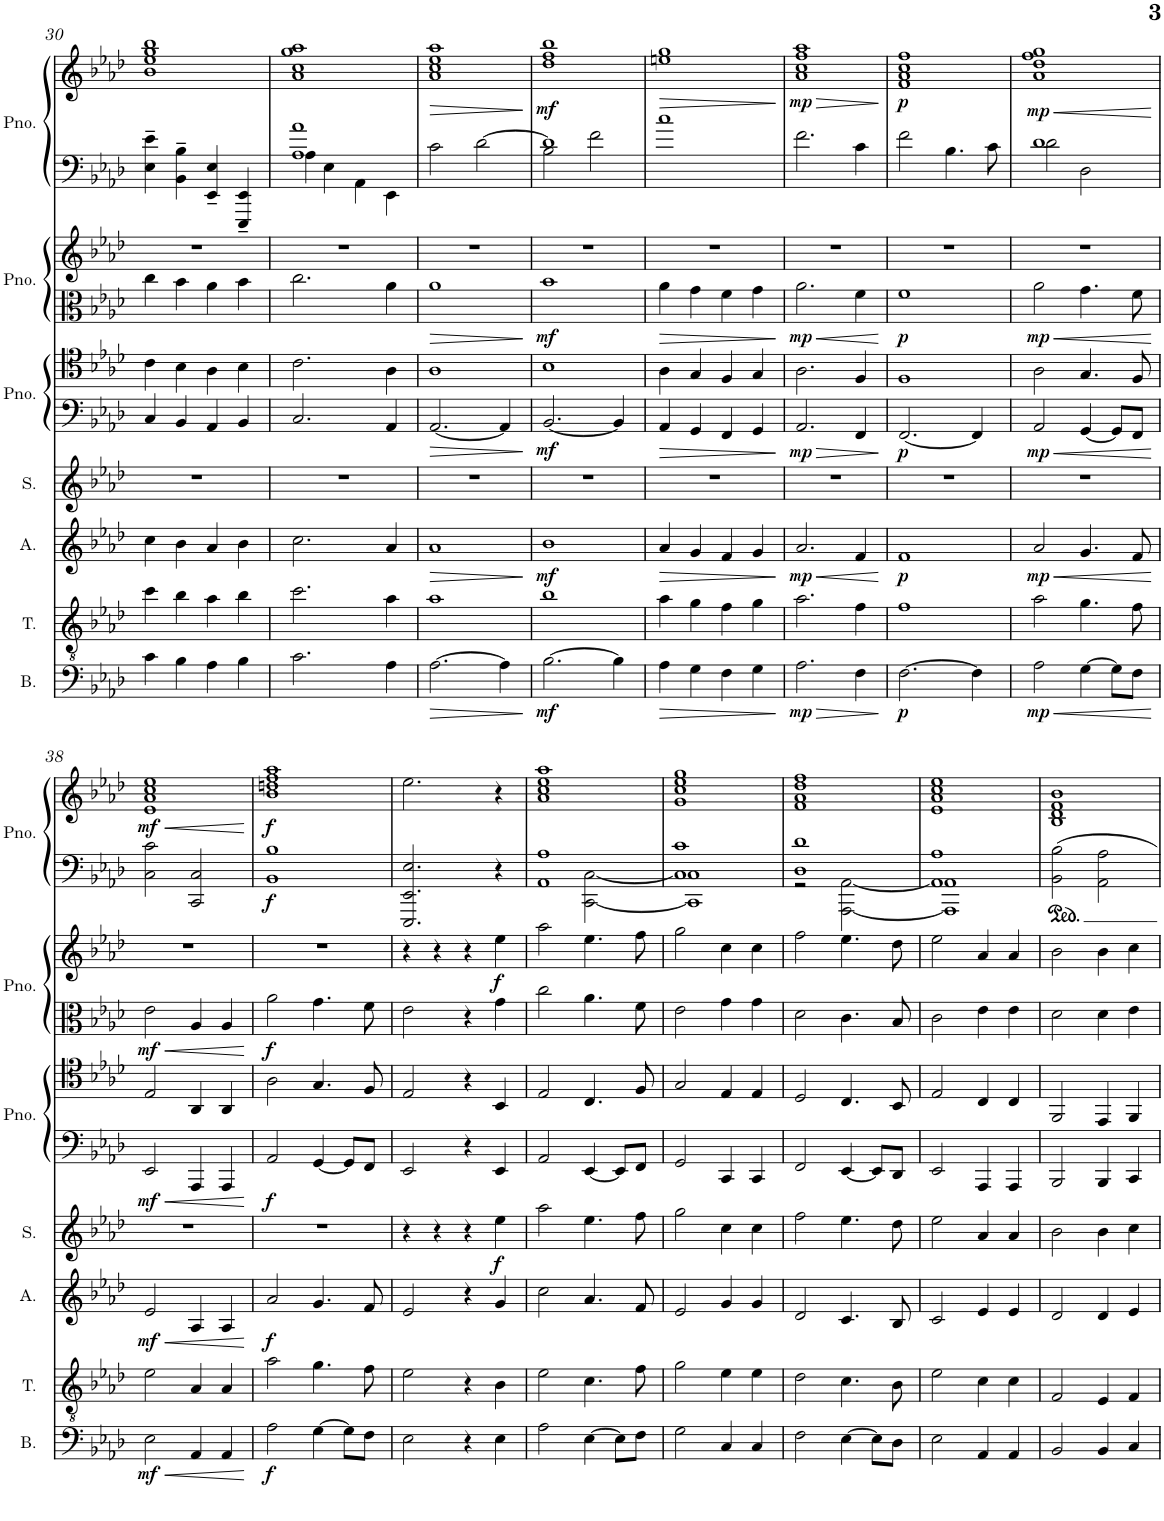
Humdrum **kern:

**kern	**dynam	**kern	**kern	**dynam	**kern	**dynam	**kern	**kern	**dynam	**kern	**kern	**dynam	**kern	**kern	**dynam
*part7	*part7	*part6	*part5	*part5	*part4	*part4	*part3	*part3	*part3	*part2	*part2	*part2	*part1	*part1	*part1
*staff10	*staff10	*staff9	*staff8	*staff8	*staff7	*staff7	*staff6	*staff5	*staff5/6	*staff4	*staff3	*staff3/4	*staff2	*staff1	*staff1/2
*I"Bass	*	*I"Tenor	*I"Alto	*	*I"Soprano	*	*I"Piano	*	*	*I"Piano	*	*	*I"Piano	*	*
*I'B.	*	*I'T.	*I'A.	*	*I'S.	*	*I'Pno.	*	*	*I'Pno.	*	*	*I'Pno.	*	*
!!LO:PB:g=z
*clefF4	*	*clefGv2	*clefG2	*	*clefG2	*	*clefF4	*clefC4	*	*clefC3	*clefG2	*	*clefF4	*clefG2	*
*k[b-e-a-d-]	*	*k[b-e-a-d-]	*k[b-e-a-d-]	*	*k[b-e-a-d-]	*	*k[b-e-a-d-]	*k[b-e-a-d-]	*	*k[b-e-a-d-]	*k[b-e-a-d-]	*	*k[b-e-a-d-]	*k[b-e-a-d-]	*
*M2/2	*	*M2/2	*M2/2	*	*M2/2	*	*M2/2	*M2/2	*	*M2/2	*M2/2	*	*M2/2	*M2/2	*
*met(c|)	*	*met(c|)	*met(c|)	*	*met(c|)	*	*met(c|)	*met(c|)	*	*met(c|)	*met(c|)	*	*met(c|)	*met(c|)	*
=30	=30	=30	=30	=30	=30	=30	=30	=30	=30	=30	=30	=30	=30	=30	=30
4c\	.	4cc\	4cc\	.	1r	.	4C/	4c\	.	4cc\	1r	.	4E-\~ 4e-\~	1b- 1ee- 1gg 1bb-	.
4B-\	.	4b-\	4b-\	.	.	.	4BB-/	4B-\	.	4b-\	.	.	4BB-\~ 4B-\~	.	.
4A-\	.	4a-\	4a-/	.	.	.	4AA-/	4A-\	.	4a-\	.	.	4EE-/~ 4E-/~	.	.
4B-\	.	4b-\	4b-\	.	.	.	4BB-/	4B-\	.	4b-\	.	.	4EEE-/~ 4EE-/~	.	.
=31	=31	=31	=31	=31	=31	=31	=31	=31	=31	=31	=31	=31	=31	=31	=31
*	*	*	*	*	*	*	*	*	*	*	*	*	*^	*	*
2.c\	.	2.cc\	2.cc\	.	1r	.	2.C/	2.c\	.	2.cc\	1r	.	1A- 1a-	4A-\	1a- 1cc 1gg 1aa-	.
.	.	.	.	.	.	.	.	.	.	.	.	.	.	4E-\	.	.
.	.	.	.	.	.	.	.	.	.	.	.	.	.	4AA-\	.	.
4A-\	.	4a-\	4a-/	.	.	.	4AA-/	4A-\	.	4a-\	.	.	.	4EE-\	.	.
=32	=32	=32	=32	=32	=32	=32	=32	=32	=32	=32	=32	=32	=32	=32	=32	=32
!	!LO:HP:b	!	!	!LO:HP:b	!	!	!	!	!	!	!	!	!	!	!	!LO:HP:b
*	*	*	*	*	*	*	*	*	*	*	*	*	*v	*v	*	*
[2.A-\	>	1a-	1a-	>	1r	.	[2.AA-/	1A-	.	1a-	1r	.	2c\	1a- 1cc 1ee- 1aa-	>
.	.	.	.	.	.	.	.	.	.	.	.	.	[2d-\	.	.
4A-\]	.	.	.	.	.	.	4AA-/]	.	.	.	.	.	.	.	.
.	]	.	.	]	.	.	.	.	.	.	.	.	.	.	]
=33	=33	=33	=33	=33	=33	=33	=33	=33	=33	=33	=33	=33	=33	=33	=33
*	*	*	*	*	*	*	*	*	*	*	*	*	*^	*	*
!	!LO:DY:b	!	!	!LO:DY:b	!	!	!	!	!LO:DY:b=2	!	!	!LO:DY:b=2	!	!	!	!LO:DY:b
[2.B-\	mf	1b-	1b-	mf	1r	.	[2.BB-/	1B-	mf	1b-	1r	mf	1d-]	2B-\	1dd- 1ff 1bb-	mf
.	.	.	.	.	.	.	.	.	.	.	.	.	.	2f\	.	.
4B-\]	.	.	.	.	.	.	4BB-/]	.	.	.	.	.	.	.	.	.
*	*	*	*	*	*	*	*	*	*	*	*	*	*v	*v	*	*
=34	=34	=34	=34	=34	=34	=34	=34	=34	=34	=34	=34	=34	=34	=34	=34
!	!LO:HP:b	!	!	!LO:HP:b	!	!	!	!	!	!	!	!	!	!	!LO:HP:b
4A-\	>	4a-\	4a-/	>	1r	.	4AA-/	4A-\	.	4a-\	1r	.	1cc	1een 1gg	>
4G\	.	4g\	4g/	.	.	.	4GG/	4G/	.	4g\	.	.	.	.	.
4F\	.	4f\	4f/	.	.	.	4FF/	4F/	.	4f\	.	.	.	.	.
4G\	.	4g\	4g/	.	.	.	4GG/	4G/	.	4g\	.	.	.	.	.
.	]	.	.	]	.	.	.	.	.	.	.	.	.	.	]
=35	=35	=35	=35	=35	=35	=35	=35	=35	=35	=35	=35	=35	=35	=35	=35
!	!LO:HP:b	!	!	!LO:HP:b	!	!	!	!	!	!	!	!	!	!	!LO:HP:b
!	!LO:DY:n=1:b	!	!	!LO:DY:n=1:b	!	!	!	!	!LO:DY:b=2	!	!	!LO:DY:b=2	!	!	!LO:DY:n=1:b
2.A-\	> mp	2.a-\	2.a-/	< mp	1r	.	2.AA-/	2.A-\	mp	2.a-\	1r	mp	2.f\	1a- 1cc 1ff 1aa-	> mp
4F\	.	4f\	4f/	.	.	.	4FF/	4F/	.	4f\	.	.	4c\	.	.
.	]	.	.	[	.	.	.	.	.	.	.	.	.	.	]
=36	=36	=36	=36	=36	=36	=36	=36	=36	=36	=36	=36	=36	=36	=36	=36
!	!LO:DY:b	!	!	!LO:DY:b	!	!	!	!	!LO:DY:b=2	!	!	!LO:DY:b=2	!	!	!LO:DY:b
[2.F\	p	1f	1f	p	1r	.	[2.FF/	1F	p	1f	1r	p	2f\	1f 1a- 1cc 1ff	p
.	.	.	.	.	.	.	.	.	.	.	.	.	4.B-\	.	.
4F\]	.	.	.	.	.	.	4FF/]	.	.	.	.	.	.	.	.
.	.	.	.	.	.	.	.	.	.	.	.	.	8c\	.	.
=37	=37	=37	=37	=37	=37	=37	=37	=37	=37	=37	=37	=37	=37	=37	=37
!	!LO:HP:b	!	!	!LO:HP:b	!	!	!	!	!	!	!	!	!	!	!LO:HP:b
*	*	*	*	*	*	*	*	*	*	*	*	*	*^	*	*
!	!LO:DY:n=1:b	!	!	!LO:DY:n=1:b	!	!	!	!	!LO:DY:b=2	!	!	!LO:DY:b=2	!	!	!	!LO:DY:n=1:b
2A-\	< mp	2a-\	2a-/	< mp	1r	.	2AA-/	2A-\	mp	2a-\	1r	mp	1d-	2d-\	1a- 1dd- 1ff 1gg	< mp
[4G\	.	4.g\	4.g/	.	.	.	[4GG/	4.G/	.	4.g\	.	.	.	2D-\	.	.
8G\L]	.	.	.	.	.	.	8GG/L]	.	.	.	.	.	.	.	.	.
8F\J	.	8f\	8f/	.	.	.	8FF/J	8F/	.	8f\	.	.	.	.	.	.
*	*	*	*	*	*	*	*	*	*	*	*	*	*v	*v	*	*
.	[	.	.	[	.	.	.	.	.	.	.	.	.	.	[
!!LO:LB:g=z
=38	=38	=38	=38	=38	=38	=38	=38	=38	=38	=38	=38	=38	=38	=38	=38
!	!LO:HP:b	!	!	!LO:HP:b	!	!	!	!	!	!	!	!	!	!	!LO:HP:b
!	!LO:DY:n=1:b	!	!	!LO:DY:n=1:b	!	!	!	!	!LO:DY:b=2	!	!	!LO:DY:b=2	!	!	!LO:DY:n=1:b
2E-\	< mf	2e-\	2e-/	< mf	1r	.	2EE-/	2E-/	mf	2e-\	1r	mf	2C\ 2c\	1e- 1a- 1cc 1ee-	< mf
4AA-/	.	4A-/	4A-/	.	.	.	4AAA-/	4AA-/	.	4A-/	.	.	2CC/ 2C/	.	.
4AA-/	.	4A-/	4A-/	.	.	.	4AAA-/	4AA-/	.	4A-/	.	.	.	.	.
.	[	.	.	[	.	.	.	.	.	.	.	.	.	.	[
=39	=39	=39	=39	=39	=39	=39	=39	=39	=39	=39	=39	=39	=39	=39	=39
!	!LO:DY:b	!	!	!LO:DY:b	!	!	!	!	!LO:DY:b=2	!	!	!LO:DY:b=2	!	!	!LO:DY:b=2
!	!	!	!	!	!	!	!	!	!	!	!	!	!	!	!LO:DY:n=1:b
2A-\	f	2a-\	2a-/	f	1r	.	2AA-/	2A-\	f	2a-\	1r	f	1BB- 1B-	1b- 1ddn 1ff 1aa-	f f
[4G\	.	4.g\	4.g/	.	.	.	[4GG/	4.G/	.	4.g\	.	.	.	.	.
8G\L]	.	.	.	.	.	.	8GG/L]	.	.	.	.	.	.	.	.
8F\J	.	8f\	8f/	.	.	.	8FF/J	8F/	.	8f\	.	.	.	.	.
=40	=40	=40	=40	=40	=40	=40	=40	=40	=40	=40	=40	=40	=40	=40	=40
2E-\	.	2e-\	2e-/	.	4r	.	2EE-/	2E-/	.	2e-\	4r	.	2.EEE-/ 2.EE-/ 2.E-/	2.ee-\	.
.	.	.	.	.	4r	.	.	.	.	.	4r	.	.	.	.
4r	.	4r	4r	.	4r	.	4r	4r	.	4r	4r	.	.	.	.
!	!	!	!	!	!	!LO:DY:b	!	!	!	!	!	!LO:DY:b	!	!	!
4E-\	.	4B-\	4g/	.	4ee-\	f	4EE-/	4BB-/	.	4g\	4ee-\	f	4r	4r	.
=41	=41	=41	=41	=41	=41	=41	=41	=41	=41	=41	=41	=41	=41	=41	=41
*	*	*	*	*	*	*	*	*	*	*	*	*	*^	*	*
2A-\	.	2e-\	2cc\	.	2aa-\	.	2AA-/	2E-/	.	2cc\	2aa-\	.	1AA- 1A-	2ryy	1a- 1cc 1ee- 1aa-	.
[4E-\	.	4.c\	4.a-/	.	4.ee-\	.	[4EE-/	4.C/	.	4.a-\	4.ee-\	.	.	[2CC\ [2C\	.	.
8E-\L]	.	.	.	.	.	.	8EE-/L]	.	.	.	.	.	.	.	.	.
8F\J	.	8f\	8f/	.	8ff\	.	8FF/J	8F/	.	8f\	8ff\	.	.	.	.	.
=42	=42	=42	=42	=42	=42	=42	=42	=42	=42	=42	=42	=42	=42	=42	=42	=42
2G\	.	2g\	2e-/	.	2gg\	.	2GG/	2G/	.	2e-\	2gg\	.	1C 1c	1CC] 1C]	1g 1cc 1ee- 1gg	.
4C/	.	4e-\	4g/	.	4cc\	.	4CC/	4E-/	.	4g\	4cc\	.	.	.	.	.
4C/	.	4e-\	4g/	.	4cc\	.	4CC/	4E-/	.	4g\	4cc\	.	.	.	.	.
=43	=43	=43	=43	=43	=43	=43	=43	=43	=43	=43	=43	=43	=43	=43	=43	=43
2F\	.	2d-\	2d-/	.	2ff\	.	2FF/	2D-/	.	2d-\	2ff\	.	1D- 1d-	2r	1f 1a- 1dd- 1ff	.
[4E-\	.	4.c\	4.c/	.	4.ee-\	.	[4EE-/	4.C/	.	4.c\	4.ee-\	.	.	[2AAA-\ [2AA-\	.	.
8E-\L]	.	.	.	.	.	.	8EE-/L]	.	.	.	.	.	.	.	.	.
8D-\J	.	8B-\	8B-/	.	8dd-\	.	8DD-/J	8BB-/	.	8B-/	8dd-\	.	.	.	.	.
=44	=44	=44	=44	=44	=44	=44	=44	=44	=44	=44	=44	=44	=44	=44	=44	=44
2E-\	.	2e-\	2c/	.	2ee-\	.	2EE-/	2E-/	.	2c\	2ee-\	.	1AA- 1A-	1AAA-] 1AA-]	1e- 1a- 1cc 1ee-	.
4AA-/	.	4c\	4e-/	.	4a-/	.	4AAA-/	4C/	.	4e-\	4a-/	.	.	.	.	.
4AA-/	.	4c\	4e-/	.	4a-/	.	4AAA-/	4C/	.	4e-\	4a-/	.	.	.	.	.
*	*	*	*	*	*	*	*	*	*	*	*	*	*v	*v	*	*
=45	=45	=45	=45	=45	=45	=45	=45	=45	=45	=45	=45	=45	=45	=45	=45
2BB-/	.	2F/	2d-/	.	2b-\	.	2BBB-/	2FF/	.	2d-\	2b-\	.	2BB-\ 2B-\	1B- 1d- 1f 1b-	.
4BB-/	.	4E-/	4d-/	.	4b-\	.	4BBB-/	4EE-/	.	4d-\	4b-\	.	2AA-\ 2A-\	.	.
4C/	.	4F/	4e-/	.	4cc\	.	4CC/	4FF/	.	4e-\	4cc\	.	.	.	.
=	=	=	=	=	=	=	=	=	=	=	=	=	=	=	=
*-	*-	*-	*-	*-	*-	*-	*-	*-	*-	*-	*-	*-	*-	*-	*-
